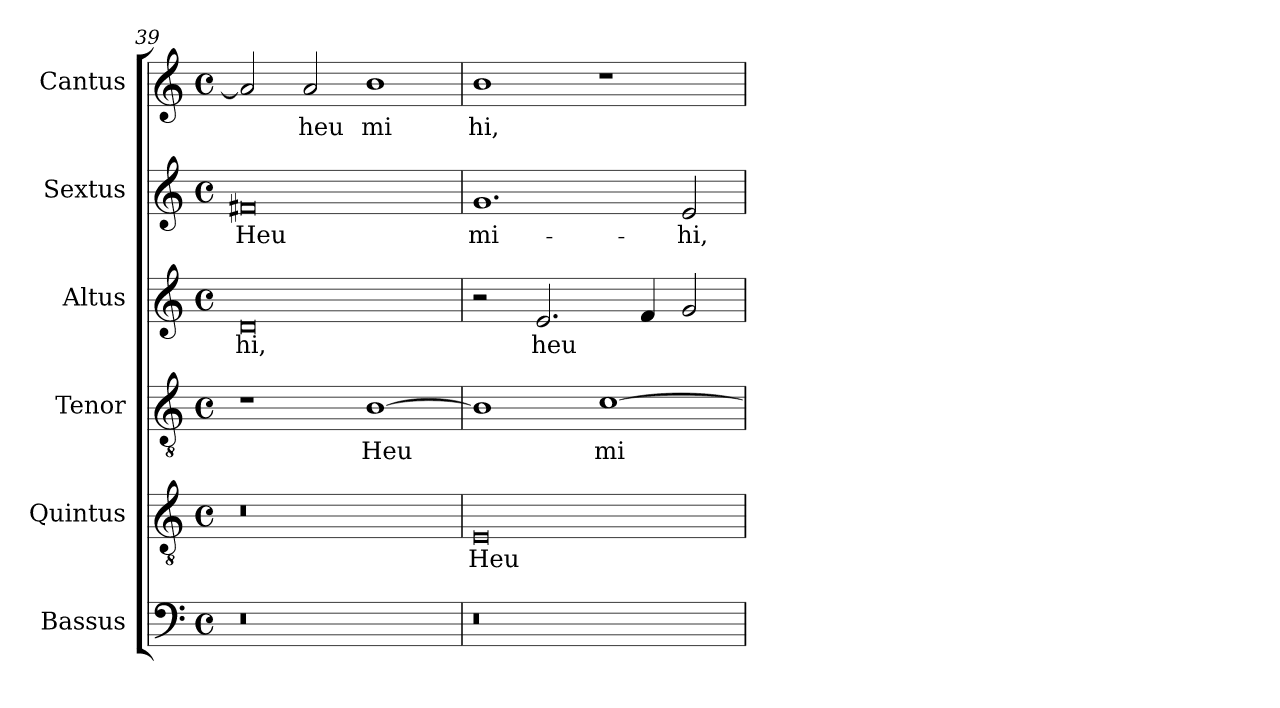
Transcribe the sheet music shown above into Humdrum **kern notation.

**kern	**kern	**text	**kern	**text	**kern	**text	**kern	**text	**kern	**text
*part6	*part5	*part5	*part4	*part4	*part3	*part3	*part2	*part2	*part1	*part1
*staff6	*staff5	*staff5	*staff4	*staff4	*staff3	*staff3	*staff2	*staff2	*staff1	*staff1
*I"Bassus	*I"Quintus	*	*I"Tenor	*	*I"Altus	*	*I"Sextus	*	*I"Cantus	*
*clefF4	*clefGv2	*	*clefGv2	*	*clefG2	*	*clefG2	*	*clefG2	*
*M4/4	*M4/4	*	*M4/4	*	*M4/4	*	*M4/4	*	*M4/4	*
*met(c)	*met(c)	*	*met(c)	*	*met(c)	*	*met(c)	*	*met(c)	*
=39	=39	=39	=39	=39	=39	=39	=39	=39	=39	=39
!	!	!	!	!	!	!LO:LY:b:cj	!	!LO:LY:b:cj	!	!
0r	0r	.	1r	.	0d	hi,	0f#X	Heu	2a/]	.
!	!	!	!	!	!	!	!	!	!	!LO:LY:b:cj
.	.	.	.	.	.	.	.	.	2a/	heu
!	!	!	!	!LO:LY:b	!	!	!	!	!	!LO:LY:b:cj
.	.	.	[>1B	Heu	.	.	.	.	1b	mi
=40	=40	=40	=40	=40	=40	=40	=40	=40	=40	=40
!	!	!LO:LY:b:cj	!	!	!	!	!	!LO:LY:b:cj	!	!LO:LY:b:cj
0r	0E	Heu	1B]	.	2r	.	1.g	mi-	1b	hi,
!	!	!	!	!	!	!LO:LY:b	!	!	!	!
.	.	.	.	.	2.e/	heu	.	.	.	.
!	!	!	!	!LO:LY:b:cj	!	!	!	!	!	!
.	.	.	[>1c	mi-	.	.	.	.	1r	.
.	.	.	.	.	4f/	.	.	.	.	.
!	!	!	!	!	!	!	!	!LO:LY:b:cj	!	!
.	.	.	.	.	2g/	.	2e/	-hi,	.	.
=	=	=	=	=	=	=	=	=	=	=
*-	*-	*-	*-	*-	*-	*-	*-	*-	*-	*-
